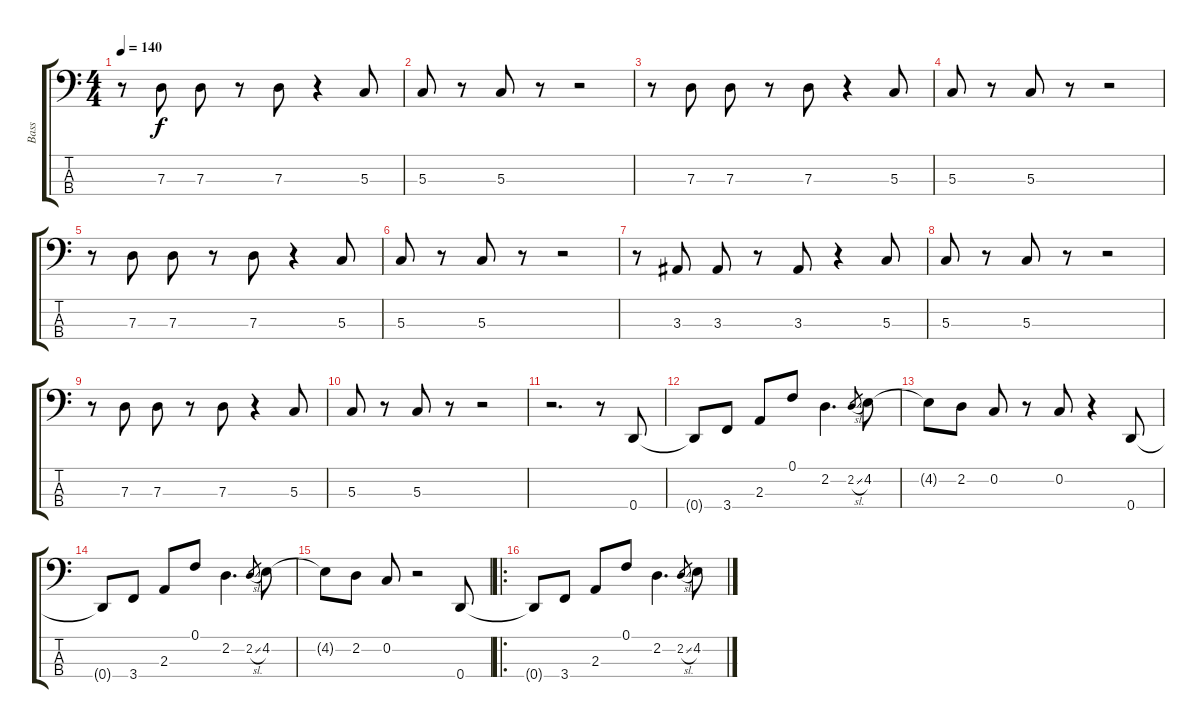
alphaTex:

\track ("Bass" "Bass") {instrument electricbassfinger}
\staff {score tabs}
\tuning (F2 C2 G1 D1) {hide}
\ts (4 4)
\tempo 140
\clef f4
\ks c
r.8{dy f} 7.3.8 7.3.8 r.8 7.3.8 r.4 5.3.8 |
5.3.8 r.8 5.3.8 r.8 r.2 |
r.8 7.3.8 7.3.8 r.8 7.3.8 r.4 5.3.8 |
5.3.8 r.8 5.3.8 r.8 r.2 |
r.8 7.3.8 7.3.8 r.8 7.3.8 r.4 5.3.8 |
5.3.8 r.8 5.3.8 r.8 r.2 |
r.8 3.3.8 3.3.8 r.8 3.3.8 r.4 5.3.8 |
5.3.8 r.8 5.3.8 r.8 r.2 |
r.8 7.3.8 7.3.8 r.8 7.3.8 r.4 5.3.8 |
5.3.8 r.8 5.3.8 r.8 r.2 |
r.2{d} r.8 0.4.8 |
0.4{t}.8 3.4.8 2.3.8 0.1.8 2.2.4{d} 2.2{sl}.8{gr} 4.2.8 |
4.2{t}.8 2.2.8 0.2.8 r.8 0.2.8 r.4 0.4.8 |
0.4{t}.8 3.4.8 2.3.8 0.1.8 2.2.4{d} 2.2{sl}.8{gr} 4.2.8 |
4.2{t}.8 2.2.8 0.2.8 r.2 0.4.8 |
\ro
0.4{t}.8 3.4.8 2.3.8 0.1.8 2.2.4{d} 2.2{sl}.8{gr} 4.2.8
